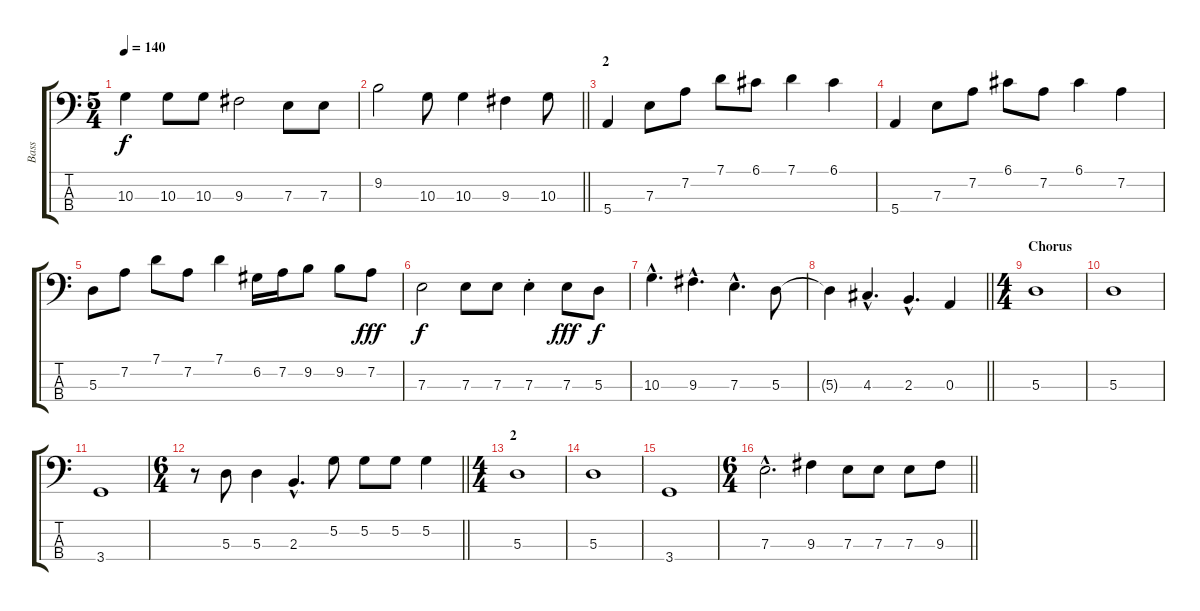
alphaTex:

\track ("Bass" "Bass") {instrument electricbassfinger}
\staff {score tabs}
\tuning (G2 D2 A1 E1) {hide}
\ts (5 4)
\tempo 140
\clef f4
\ks c
10.3.4{dy f} 10.3.8 10.3.8 9.3.2 7.3.8 7.3.8 |
\barLineRight lightlight
9.2.2 10.3.8 10.3.4 9.3.4 10.3.8 |
\section ("" "2")
5.4.4 7.3.8 7.2.8 7.1.8 6.1.8 7.1.4 6.1.4 |
5.4.4 7.3.8 7.2.8 6.1.8 7.2.8 6.1.4 7.2.4 |
5.3.8 7.2.8 7.1.8 7.2.8 7.1.4 6.2.16 7.2.16 9.2.8 9.2.8 7.2.8{dy fff} |
7.3.2{dy f} 7.3.8 7.3.8 7.3{st}.4 7.3.8{dy fff} 5.3.8{dy f} |
10.3{hac}.4{d} 9.3{hac}.4{d} 7.3{hac}.4{d} 5.3.8 |
\barLineRight lightlight
5.3{t}.4 4.3{hac}.4{d} 2.3{hac}.4{d} 0.3.4 |
\ts (4 4)
\section ("" "Chorus")
5.3.1 |
5.3.1 |
3.4.1 |
\ts (6 4)
\barLineRight lightlight
r.8 5.3.8 5.3.4 2.3{hac}.4{d} 5.2.8 5.2.8 5.2.8 5.2.4 |
\ts (4 4)
\section ("" "2")
5.3.1 |
5.3.1 |
3.4.1 |
\ts (6 4)
\barLineRight lightlight
7.3{hac}.2{d} 9.3.4 7.3.8 7.3.8 7.3.8 9.3.8
